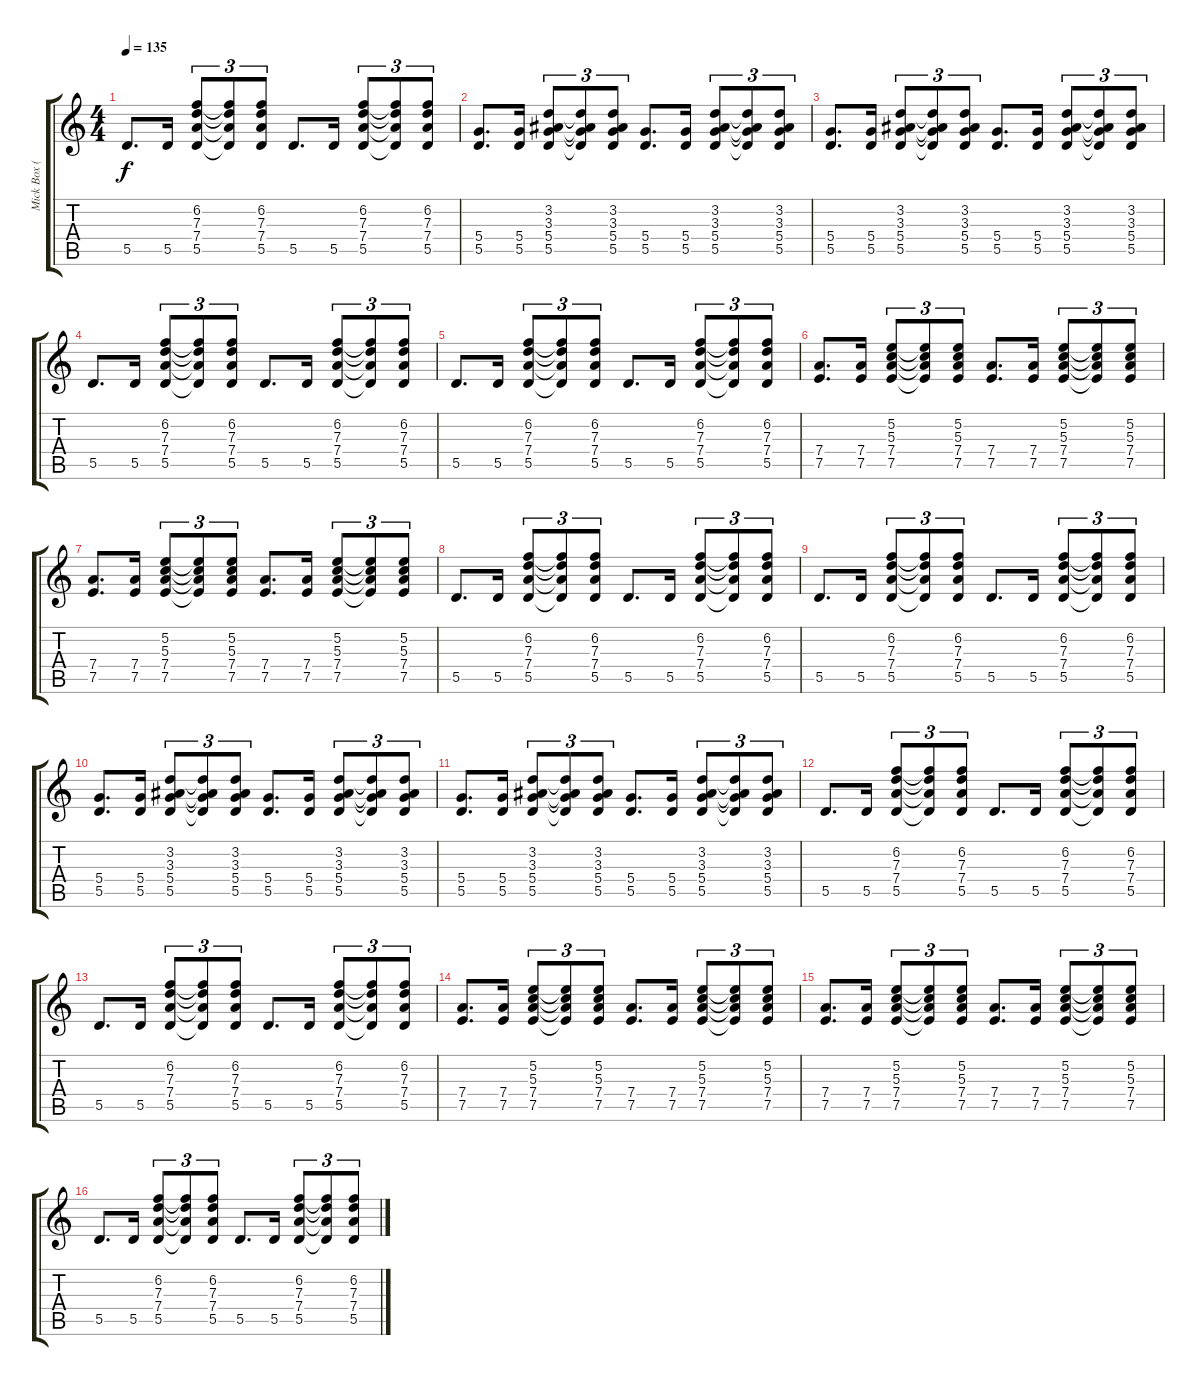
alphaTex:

\track ("Mick Box (rhytm)" "Mick Box (") {instrument overdrivenguitar}
\staff {score tabs}
\tuning (E4 B3 G3 D3 A2 E2) {hide}
\ts (4 4)
\tempo 135
\clef g2
\ks c
5.5.8{d dy f} 5.5.16 (6.2 7.3 7.4 5.5).8{tu (3 2)} (6.2{t} 7.3{t} 7.4{t} 5.5{t}).8{tu (3 2)} (6.2 7.3 7.4 5.5).8{tu (3 2)} 5.5.8{d} 5.5.16 (6.2 7.3 7.4 5.5).8{tu (3 2)} (6.2{t} 7.3{t} 7.4{t} 5.5{t}).8{tu (3 2)} (6.2 7.3 7.4 5.5).8{tu (3 2)} |
(5.4 5.5).8{d} (5.4 5.5).16 (3.2 3.3 5.4 5.5).8{tu (3 2)} (3.2{t} 3.3{t} 5.4{t} 5.5{t}).8{tu (3 2)} (3.2 3.3 5.4 5.5).8{tu (3 2)} (5.4 5.5).8{d} (5.4 5.5).16 (3.2 3.3 5.4 5.5).8{tu (3 2)} (3.2{t} 3.3{t} 5.4{t} 5.5{t}).8{tu (3 2)} (3.2 3.3 5.4 5.5).8{tu (3 2)} |
(5.4 5.5).8{d} (5.4 5.5).16 (3.2 3.3 5.4 5.5).8{tu (3 2)} (3.2{t} 3.3{t} 5.4{t} 5.5{t}).8{tu (3 2)} (3.2 3.3 5.4 5.5).8{tu (3 2)} (5.4 5.5).8{d} (5.4 5.5).16 (3.2 3.3 5.4 5.5).8{tu (3 2)} (3.2{t} 3.3{t} 5.4{t} 5.5{t}).8{tu (3 2)} (3.2 3.3 5.4 5.5).8{tu (3 2)} |
5.5.8{d} 5.5.16 (6.2 7.3 7.4 5.5).8{tu (3 2)} (6.2{t} 7.3{t} 7.4{t} 5.5{t}).8{tu (3 2)} (6.2 7.3 7.4 5.5).8{tu (3 2)} 5.5.8{d} 5.5.16 (6.2 7.3 7.4 5.5).8{tu (3 2)} (6.2{t} 7.3{t} 7.4{t} 5.5{t}).8{tu (3 2)} (6.2 7.3 7.4 5.5).8{tu (3 2)} |
5.5.8{d} 5.5.16 (6.2 7.3 7.4 5.5).8{tu (3 2)} (6.2{t} 7.3{t} 7.4{t} 5.5{t}).8{tu (3 2)} (6.2 7.3 7.4 5.5).8{tu (3 2)} 5.5.8{d} 5.5.16 (6.2 7.3 7.4 5.5).8{tu (3 2)} (6.2{t} 7.3{t} 7.4{t} 5.5{t}).8{tu (3 2)} (6.2 7.3 7.4 5.5).8{tu (3 2)} |
(7.4 7.5).8{d} (7.4 7.5).16 (5.2 5.3 7.4 7.5).8{tu (3 2)} (5.2{t} 5.3{t} 7.4{t} 7.5{t}).8{tu (3 2)} (5.2 5.3 7.4 7.5).8{tu (3 2)} (7.4 7.5).8{d} (7.4 7.5).16 (5.2 5.3 7.4 7.5).8{tu (3 2)} (5.2{t} 5.3{t} 7.4{t} 7.5{t}).8{tu (3 2)} (5.2 5.3 7.4 7.5).8{tu (3 2)} |
(7.4 7.5).8{d} (7.4 7.5).16 (5.2 5.3 7.4 7.5).8{tu (3 2)} (5.2{t} 5.3{t} 7.4{t} 7.5{t}).8{tu (3 2)} (5.2 5.3 7.4 7.5).8{tu (3 2)} (7.4 7.5).8{d} (7.4 7.5).16 (5.2 5.3 7.4 7.5).8{tu (3 2)} (5.2{t} 5.3{t} 7.4{t} 7.5{t}).8{tu (3 2)} (5.2 5.3 7.4 7.5).8{tu (3 2)} |
5.5.8{d} 5.5.16 (6.2 7.3 7.4 5.5).8{tu (3 2)} (6.2{t} 7.3{t} 7.4{t} 5.5{t}).8{tu (3 2)} (6.2 7.3 7.4 5.5).8{tu (3 2)} 5.5.8{d} 5.5.16 (6.2 7.3 7.4 5.5).8{tu (3 2)} (6.2{t} 7.3{t} 7.4{t} 5.5{t}).8{tu (3 2)} (6.2 7.3 7.4 5.5).8{tu (3 2)} |
5.5.8{d} 5.5.16 (6.2 7.3 7.4 5.5).8{tu (3 2)} (6.2{t} 7.3{t} 7.4{t} 5.5{t}).8{tu (3 2)} (6.2 7.3 7.4 5.5).8{tu (3 2)} 5.5.8{d} 5.5.16 (6.2 7.3 7.4 5.5).8{tu (3 2)} (6.2{t} 7.3{t} 7.4{t} 5.5{t}).8{tu (3 2)} (6.2 7.3 7.4 5.5).8{tu (3 2)} |
(5.4 5.5).8{d} (5.4 5.5).16 (3.2 3.3 5.4 5.5).8{tu (3 2)} (3.2{t} 3.3{t} 5.4{t} 5.5{t}).8{tu (3 2)} (3.2 3.3 5.4 5.5).8{tu (3 2)} (5.4 5.5).8{d} (5.4 5.5).16 (3.2 3.3 5.4 5.5).8{tu (3 2)} (3.2{t} 3.3{t} 5.4{t} 5.5{t}).8{tu (3 2)} (3.2 3.3 5.4 5.5).8{tu (3 2)} |
(5.4 5.5).8{d} (5.4 5.5).16 (3.2 3.3 5.4 5.5).8{tu (3 2)} (3.2{t} 3.3{t} 5.4{t} 5.5{t}).8{tu (3 2)} (3.2 3.3 5.4 5.5).8{tu (3 2)} (5.4 5.5).8{d} (5.4 5.5).16 (3.2 3.3 5.4 5.5).8{tu (3 2)} (3.2{t} 3.3{t} 5.4{t} 5.5{t}).8{tu (3 2)} (3.2 3.3 5.4 5.5).8{tu (3 2)} |
5.5.8{d} 5.5.16 (6.2 7.3 7.4 5.5).8{tu (3 2)} (6.2{t} 7.3{t} 7.4{t} 5.5{t}).8{tu (3 2)} (6.2 7.3 7.4 5.5).8{tu (3 2)} 5.5.8{d} 5.5.16 (6.2 7.3 7.4 5.5).8{tu (3 2)} (6.2{t} 7.3{t} 7.4{t} 5.5{t}).8{tu (3 2)} (6.2 7.3 7.4 5.5).8{tu (3 2)} |
5.5.8{d} 5.5.16 (6.2 7.3 7.4 5.5).8{tu (3 2)} (6.2{t} 7.3{t} 7.4{t} 5.5{t}).8{tu (3 2)} (6.2 7.3 7.4 5.5).8{tu (3 2)} 5.5.8{d} 5.5.16 (6.2 7.3 7.4 5.5).8{tu (3 2)} (6.2{t} 7.3{t} 7.4{t} 5.5{t}).8{tu (3 2)} (6.2 7.3 7.4 5.5).8{tu (3 2)} |
(7.4 7.5).8{d} (7.4 7.5).16 (5.2 5.3 7.4 7.5).8{tu (3 2)} (5.2{t} 5.3{t} 7.4{t} 7.5{t}).8{tu (3 2)} (5.2 5.3 7.4 7.5).8{tu (3 2)} (7.4 7.5).8{d} (7.4 7.5).16 (5.2 5.3 7.4 7.5).8{tu (3 2)} (5.2{t} 5.3{t} 7.4{t} 7.5{t}).8{tu (3 2)} (5.2 5.3 7.4 7.5).8{tu (3 2)} |
(7.4 7.5).8{d} (7.4 7.5).16 (5.2 5.3 7.4 7.5).8{tu (3 2)} (5.2{t} 5.3{t} 7.4{t} 7.5{t}).8{tu (3 2)} (5.2 5.3 7.4 7.5).8{tu (3 2)} (7.4 7.5).8{d} (7.4 7.5).16 (5.2 5.3 7.4 7.5).8{tu (3 2)} (5.2{t} 5.3{t} 7.4{t} 7.5{t}).8{tu (3 2)} (5.2 5.3 7.4 7.5).8{tu (3 2)} |
5.5.8{d} 5.5.16 (6.2 7.3 7.4 5.5).8{tu (3 2)} (6.2{t} 7.3{t} 7.4{t} 5.5{t}).8{tu (3 2)} (6.2 7.3 7.4 5.5).8{tu (3 2)} 5.5.8{d} 5.5.16 (6.2 7.3 7.4 5.5).8{tu (3 2)} (6.2{t} 7.3{t} 7.4{t} 5.5{t}).8{tu (3 2)} (6.2 7.3 7.4 5.5).8{tu (3 2)}
